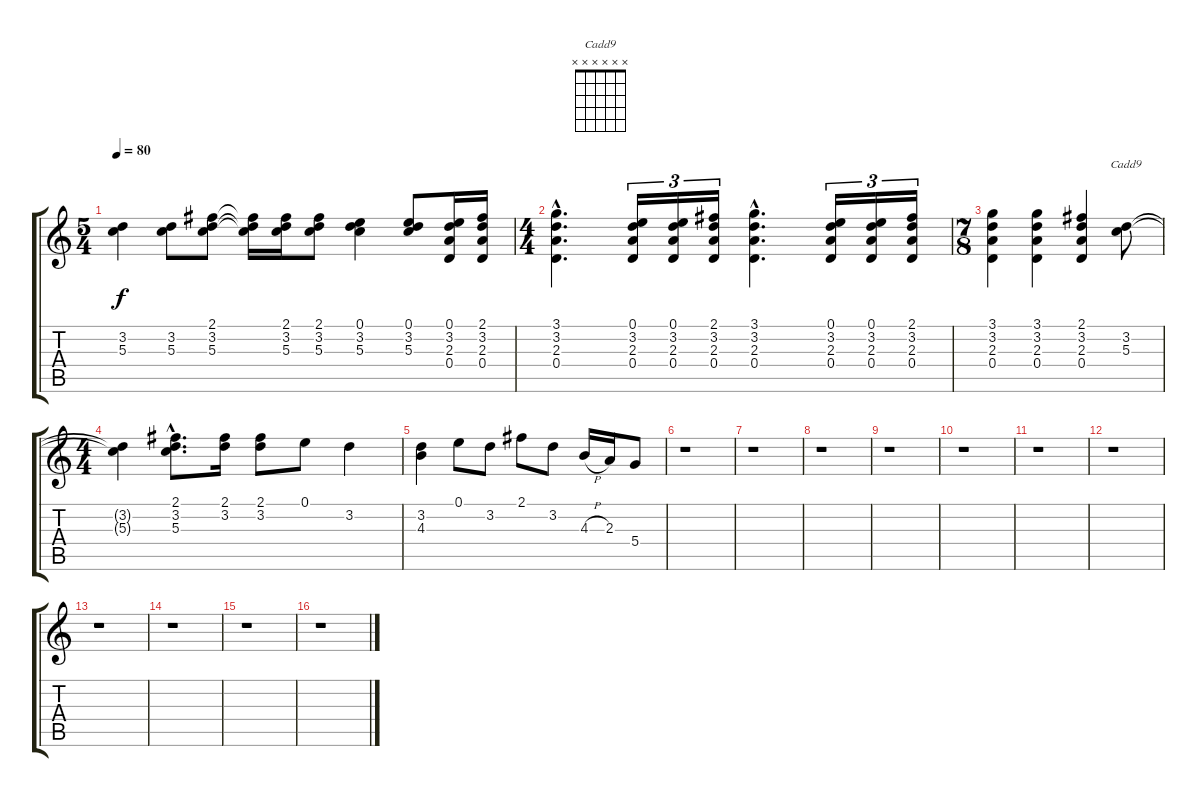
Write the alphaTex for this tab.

\track "" {instrument electricguitarjazz}
\staff {score tabs}
\tuning (E4 B3 G3 D3 A2 E2) {hide}
\chord ("Cadd9" x x x x x x) {firstfret 0}
\ts (5 4)
\tempo 80
\clef g2
\ks c
(3.2 5.3).4{dy f} (3.2 5.3).8 (2.1 3.2 5.3).8 (2.1{t} 3.2{t} 5.3{t}).16 (2.1 3.2 5.3).16 (2.1 3.2 5.3).8 (0.1 3.2 5.3).4 (0.1 3.2 5.3).8 (0.1 3.2 2.3 0.4).16 (2.1 3.2 2.3 0.4).16 |
\ts (4 4)
(3.1{hac} 3.2{hac} 2.3{hac} 0.4{hac}).4{d} (0.1 3.2 2.3 0.4).16{tu (3 2)} (0.1 3.2 2.3 0.4).16{tu (3 2)} (2.1 3.2 2.3 0.4).16{tu (3 2)} (3.1{hac} 3.2{hac} 2.3{hac} 0.4{hac}).4{d} (0.1 3.2 2.3 0.4).16{tu (3 2)} (0.1 3.2 2.3 0.4).16{tu (3 2)} (2.1 3.2 2.3 0.4).16{tu (3 2)} |
\ts (7 8)
(3.1 3.2 2.3 0.4).4 (3.1 3.2 2.3 0.4).4 (2.1 3.2 2.3 0.4).4 (3.2 5.3).8{ch "Cadd9"} |
\ts (4 4)
(3.2{t} 5.3{t}).4 (2.1{hac} 3.2{hac} 5.3{hac}).8{d} (2.1 3.2).16 (2.1 3.2).8 0.1.8 3.2.4 |
(3.2 4.3).4 0.1.8 3.2.8 2.1.8 3.2.8 4.3{h}.16 2.3.16 5.4.8 |
r.1 |
r.1 |
r.1 |
r.1 |
r.1 |
r.1 |
r.1 |
r.1 |
r.1 |
r.1 |
r.1
